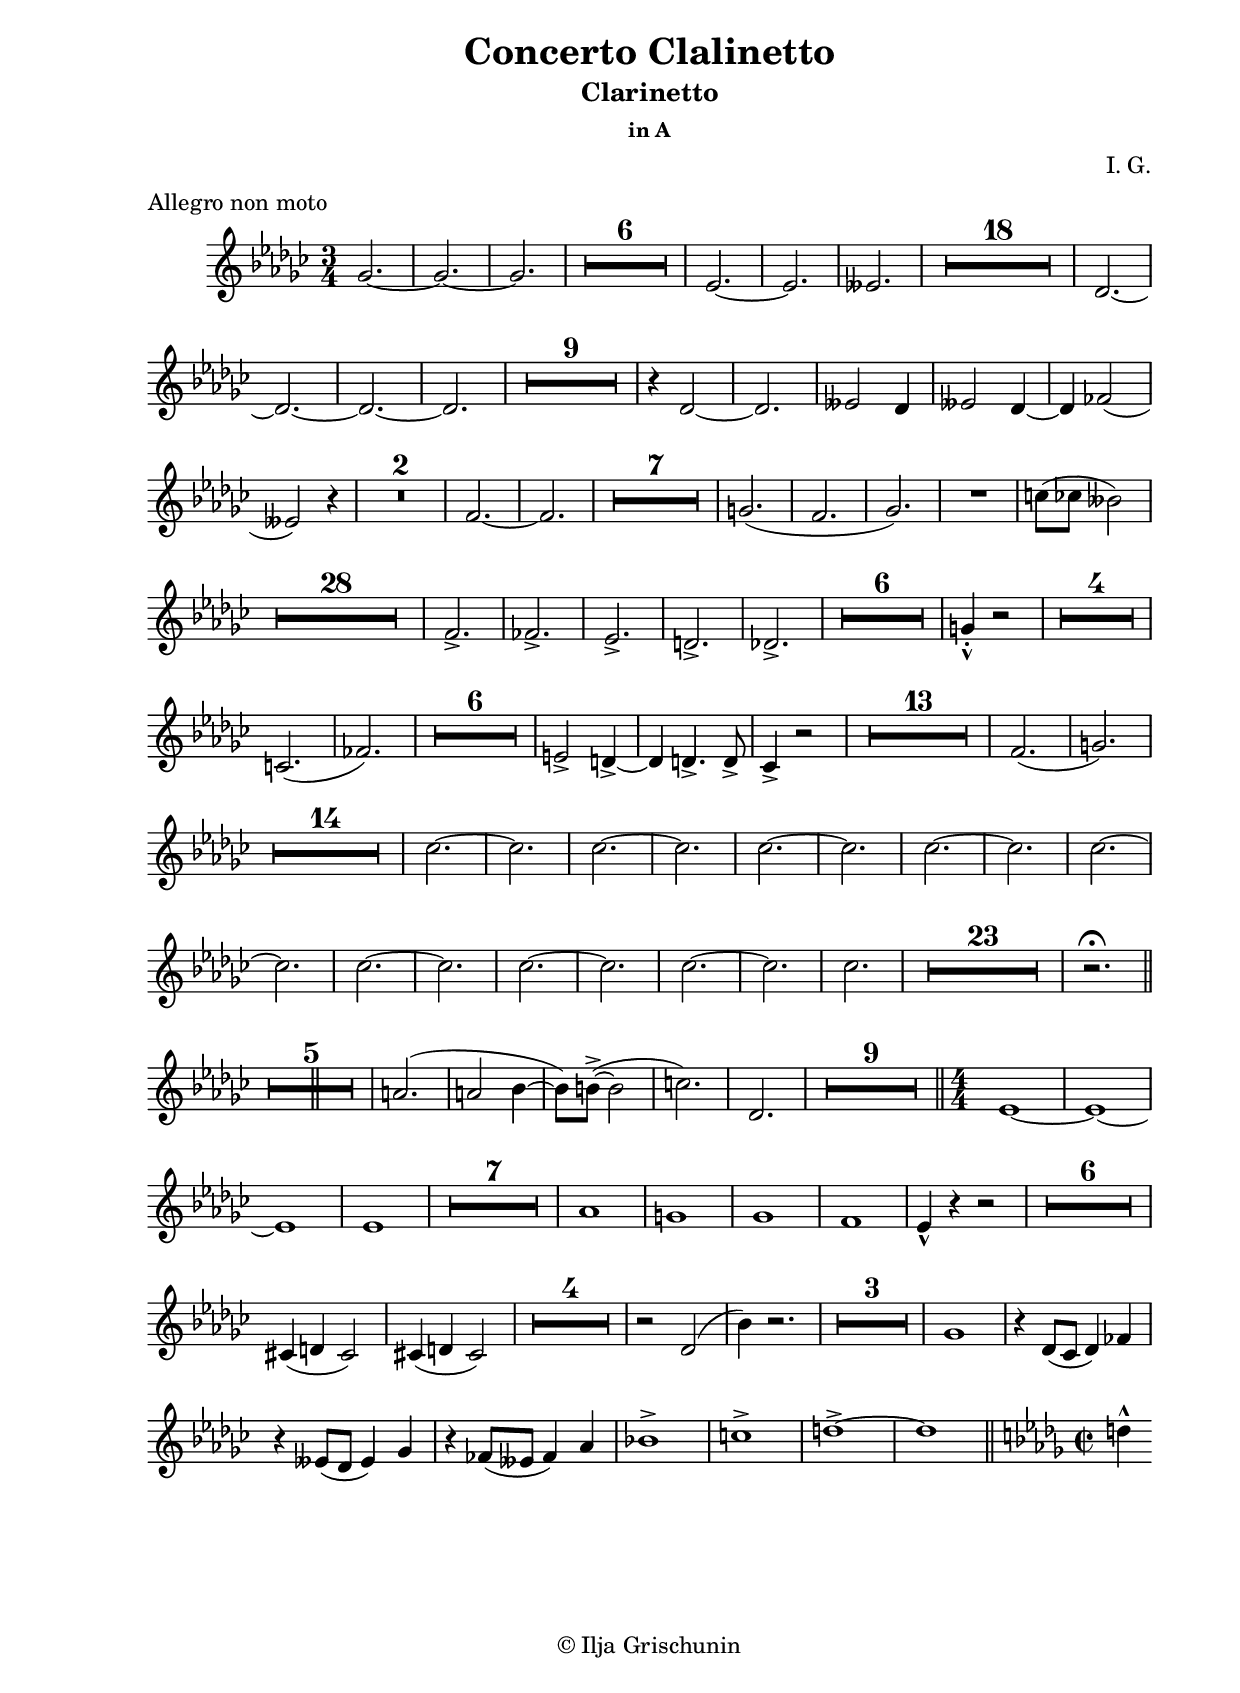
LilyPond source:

\version "2.19.15"
%\version "2.18.0"

\language "deutsch"

\header {
  title = "Concerto Clalinetto"
  subtitle = "Clarinetto"
  subsubtitle = "in A"
  meter = "Allegro non moto"
  composer = "I. G."
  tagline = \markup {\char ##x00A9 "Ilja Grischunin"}
}

#(ly:set-option 'relative-includes #t)

\paper {
  #(set-paper-size "a4")
  top-system-spacing.basic-distance = #25
  top-markup-spacing.basic-distance = #8
  markup-system-spacing.basic-distance = #8
  %system-system-spacing.basic-distance = #20
  last-bottom-spacing.basic-distance = #25
  two-sided = ##t
  inner-margin = 25
  outer-margin = 15
}

\layout {
  indent = 10
  \context {
    \Score
    \remove "Bar_number_engraver"
  }
}

\version "2.19.15"
%\version "2.18.0"

\language "deutsch"

clarinetInAMusic = \relative {
  \time 3/4
  \key es \major
  \override MultiMeasureRest.expand-limit = #2
  \set Score.skipBars = ##t
  es'2.~ es~ es R2.*6 c2.~ c ces R2.*18
  b2.~ b~ b~ b R2.*9 r4 b2~ b2. ces2 b4 ces2 b4~ b des2( ces) r4
  R2.*2 d2.~ d R2.*7 e2.( d es) R a8( as ges2) R2.*28
  d2.-> des-> c-> h-> b!-> R2.*6 e4-.-^ r2 R2.*4 a,2.( des) R2.*6
  cis2-> h4->~ h h4.-> h8-> as4-> r2 R2.*13 d2.( e) R2.*14
  \repeat unfold 8 {as2.~ as} as2. R2.*23 r2.\fermata
  %%%%%%%%%%%%%%%%%%%
  \bar "||" \cadenzaOn R1*10 \cadenzaOff \bar "||"
  %%%%%%%%%%%%%%%%%%%
  R2.*5
  fis2.( fis2 g4~ g8) gis(->~ gis2 a2.) b,2. R2.*9
  \bar "||"
  \numericTimeSignature
  \time 4/4
  c1~ c~ c c R1*7 f1 e es d c4-^ r r2 R1*6
  \repeat unfold 2 {ais4( h ais2)} R1*4 r2 b( g'4) r2. R1*3 es1
  r4 b8( as b4) des r ces8( b ces4) es r des8( ces des4) f
  g!1-> a-> h->~ h
  \bar "||"
  %%%%%%%%%%%%%%%%%%%%%%%%%%%
  \key b \major
  \defaultTimeSignature
  \time 2/2
  h4-^
}


\score {
  \new Staff 
  \transpose a c'
  \clarinetInAMusic
}